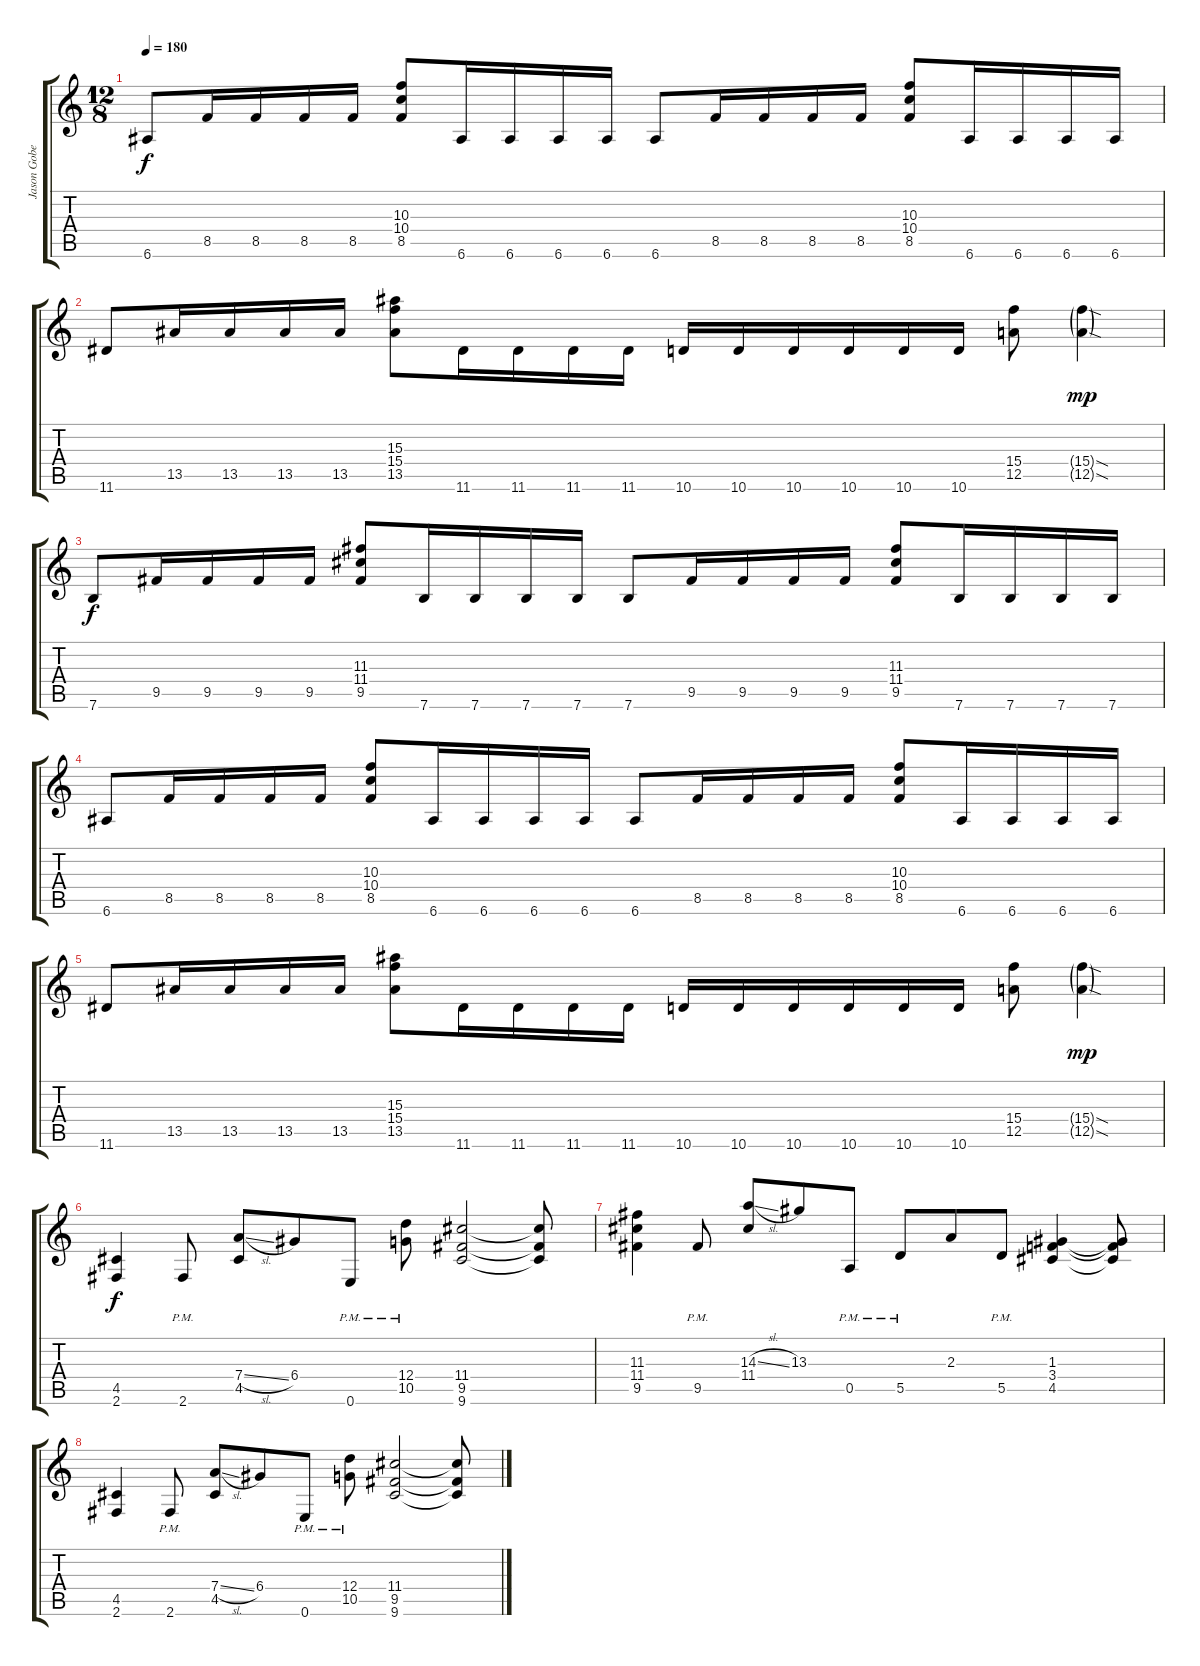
\track ("Jason Gobel (Right Channel)" "Jason Gobe") {instrument distortionguitar}
\staff {score tabs}
\tuning (E4 B3 G3 D3 A2 E2) {hide}
\ts (12 8)
\tempo 180
\clef g2
\ks c
6.6.8{dy f} 8.5.16 8.5.16 8.5.16 8.5.16 (10.3 10.4 8.5).8 6.6.16 6.6.16 6.6.16 6.6.16 6.6.8 8.5.16 8.5.16 8.5.16 8.5.16 (10.3 10.4 8.5).8 6.6.16 6.6.16 6.6.16 6.6.16 |
11.6.8 13.5.16 13.5.16 13.5.16 13.5.16 (15.3 15.4 13.5).8 11.6.16 11.6.16 11.6.16 11.6.16 10.6.16 10.6.16 10.6.16 10.6.16 10.6.16 10.6.16 (15.4 12.5).8 (15.4{sod g} 12.5{sod g}).4{dy mp} |
7.6.8{dy f} 9.5.16 9.5.16 9.5.16 9.5.16 (11.3 11.4 9.5).8 7.6.16 7.6.16 7.6.16 7.6.16 7.6.8 9.5.16 9.5.16 9.5.16 9.5.16 (11.3 11.4 9.5).8 7.6.16 7.6.16 7.6.16 7.6.16 |
6.6.8 8.5.16 8.5.16 8.5.16 8.5.16 (10.3 10.4 8.5).8 6.6.16 6.6.16 6.6.16 6.6.16 6.6.8 8.5.16 8.5.16 8.5.16 8.5.16 (10.3 10.4 8.5).8 6.6.16 6.6.16 6.6.16 6.6.16 |
11.6.8 13.5.16 13.5.16 13.5.16 13.5.16 (15.3 15.4 13.5).8 11.6.16 11.6.16 11.6.16 11.6.16 10.6.16 10.6.16 10.6.16 10.6.16 10.6.16 10.6.16 (15.4 12.5).8 (15.4{sod g} 12.5{sod g}).4{dy mp} |
(4.5 2.6).4{dy f} 2.6{pm}.8 (7.4{sl} 4.5).8 6.4.8 0.6{pm}.8 (12.4{pm} 10.5{pm}).8 (11.4 9.5 9.6).2 (11.4{t} 9.5{t} 9.6{t}).8 |
(11.3 11.4 9.5).4 9.5{pm}.8 (14.3{sl} 11.4).8 13.3.8 0.5{pm}.8 5.5{pm}.8 2.3.8 5.5{pm}.8 (1.3 3.4 4.5).4 (1.3{t} 3.4{t} 4.5{t}).8 |
(4.5 2.6).4 2.6{pm}.8 (7.4{sl} 4.5).8 6.4.8 0.6{pm}.8 (12.4{pm} 10.5{pm}).8 (11.4 9.5 9.6).2 (11.4{t} 9.5{t} 9.6{t}).8
